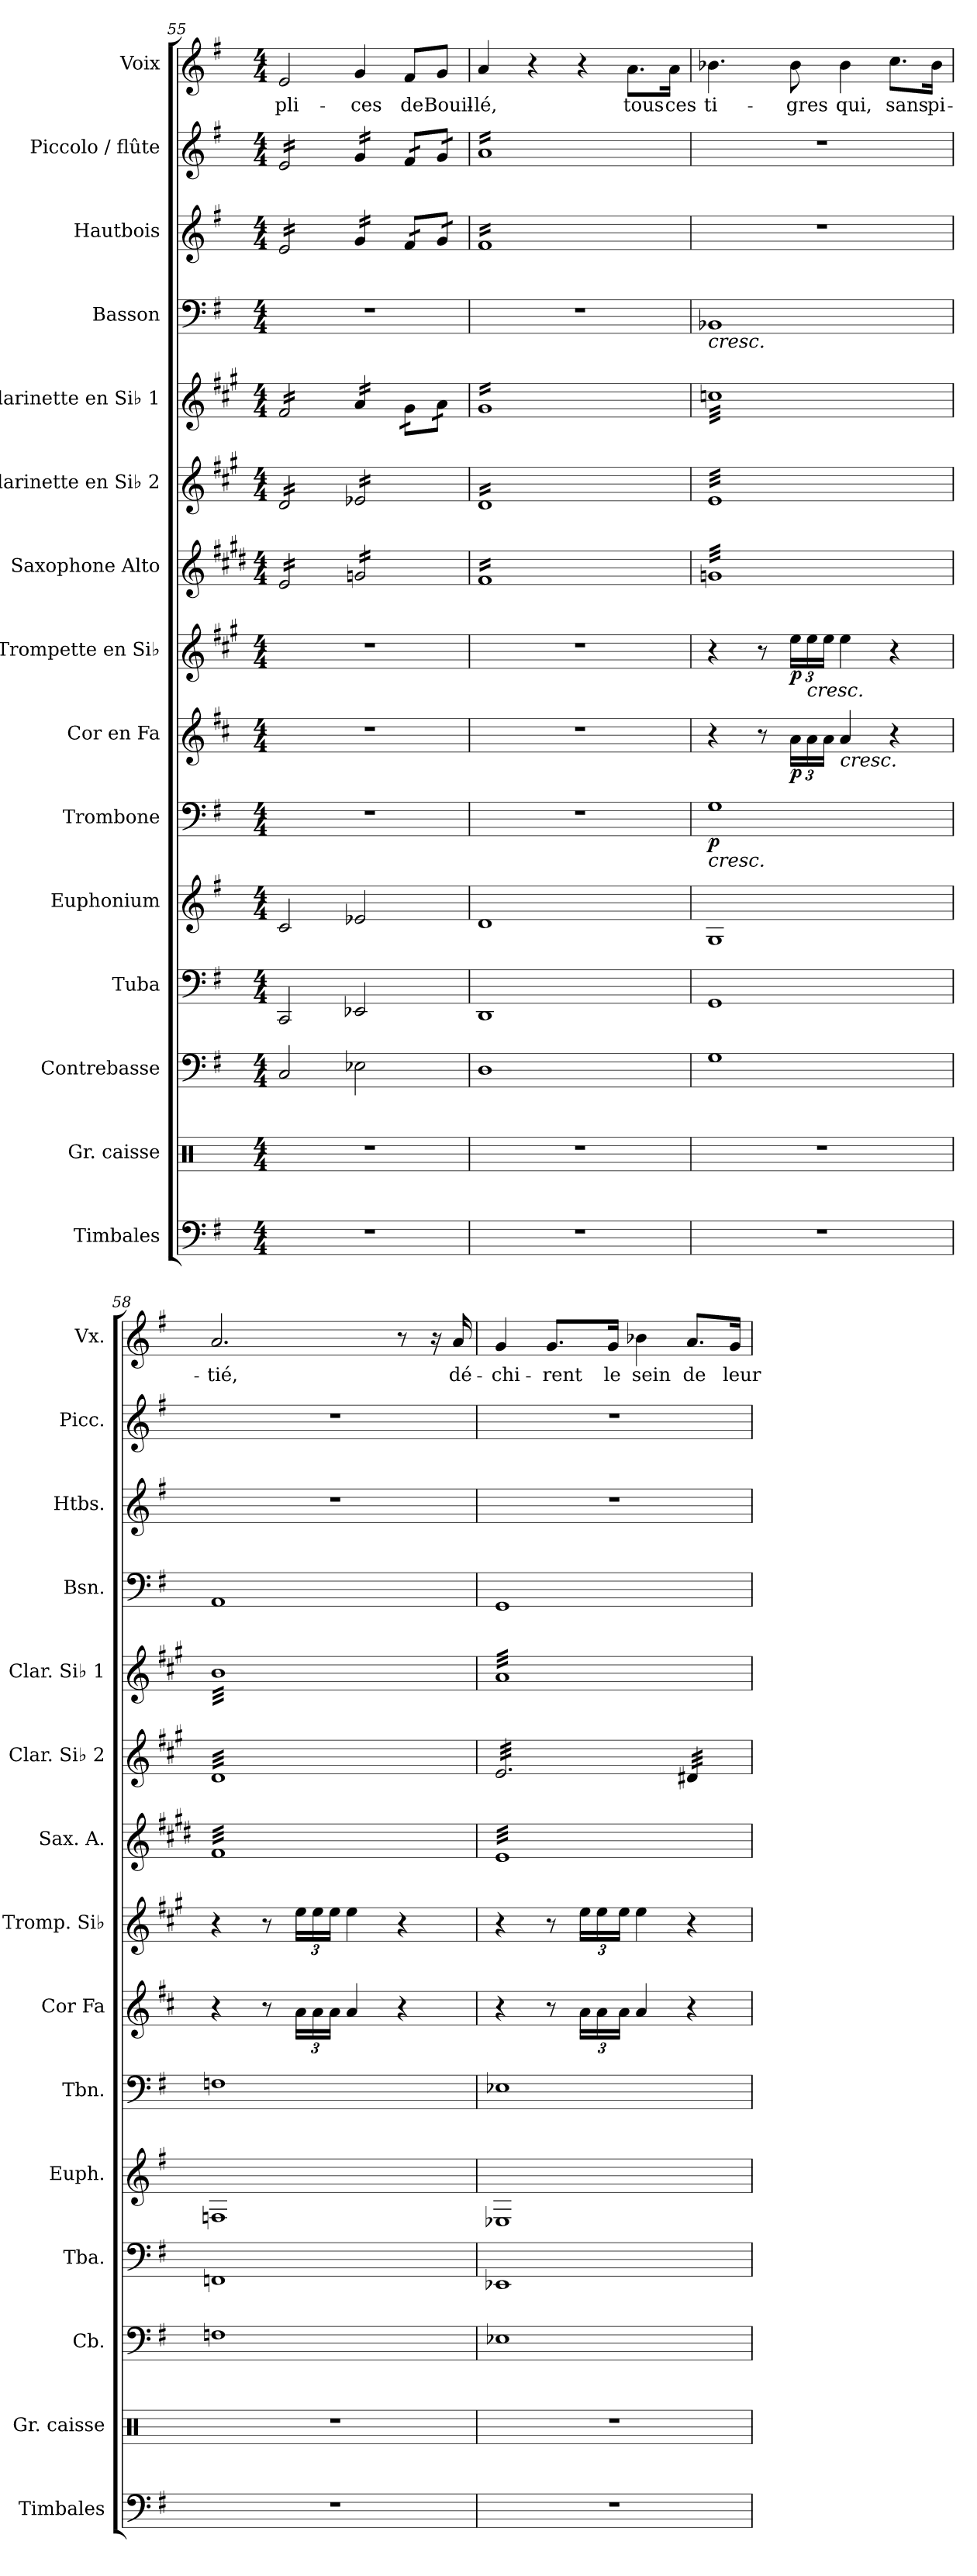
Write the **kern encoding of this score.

**kern	**kern	**kern	**kern	**kern	**kern	**dynam	**kern	**dynam	**kern	**dynam	**kern	**kern	**kern	**kern	**kern	**kern	**kern	**text
*part15	*part14	*part13	*part12	*part11	*part10	*part10	*part9	*part9	*part8	*part8	*part7	*part6	*part5	*part4	*part3	*part2	*part1	*part1
*staff15	*staff14	*staff13	*staff12	*staff11	*staff10	*staff10	*staff9	*staff9	*staff8	*staff8	*staff7	*staff6	*staff5	*staff4	*staff3	*staff2	*staff1	*staff1
*I"Timbales	*I"Gr. caisse	*I"Contrebasse	*I"Tuba	*I"Euphonium	*I"Trombone	*	*I"Cor en Fa	*	*I"Trompette en Si♭	*	*I"Saxophone Alto	*I"Clarinette en Si♭ 2	*I"Clarinette en Si♭ 1	*I"Basson	*I"Hautbois	*I"Piccolo / flûte	*I"Voix	*
*I'Timbales	*I'Gr. caisse	*I'Cb.	*I'Tba.	*I'Euph.	*I'Tbn.	*	*I'Cor Fa	*	*I'Tromp. Si♭	*	*I'Sax. A.	*I'Clar. Si♭ 2	*I'Clar. Si♭ 1	*I'Bsn.	*I'Htbs.	*I'Picc.	*I'Vx.	*
*clefF4	*clefX	*clefF4	*clefF4	*clefG2	*clefF4	*	*clefG2	*	*clefG2	*	*clefG2	*clefG2	*clefG2	*clefF4	*clefG2	*clefG2	*clefG2	*
*ITrd-7c-12	*	*ITrd7c12	*	*ITrd8c14	*	*	*ITrd4c7	*	*ITrd1c2	*	*ITrd5c9	*ITrd1c2	*ITrd1c2	*	*	*ITrd-7c-12	*	*
*k[f#]	*k[]	*k[f#]	*k[f#]	*k[f#]	*k[f#]	*	*k[f#]	*	*k[f#]	*	*k[f#]	*k[f#]	*k[f#]	*k[f#]	*k[f#]	*k[f#]	*k[f#]	*
*M4/4	*M4/4	*M4/4	*M4/4	*M4/4	*M4/4	*	*M4/4	*	*M4/4	*	*M4/4	*M4/4	*M4/4	*M4/4	*M4/4	*M4/4	*M4/4	*
=55	=55	=55	=55	=55	=55	=55	=55	=55	=55	=55	=55	=55	=55	=55	=55	=55	=55	=55
!	!	!	!	!	!	!	!	!	!	!	!	!	!	!	!	!	!	!LO:LY:b
*	*	*	*	*	*	*	*	*	*	*	*tremolo	*	*	*	*	*	*	*
*	*	*	*	*	*	*	*	*	*	*	*	*tremolo	*	*	*	*	*	*
*	*	*	*	*	*	*	*	*	*	*	*	*	*tremolo	*	*	*	*	*
*	*	*	*	*	*	*	*	*	*	*	*	*	*	*	*tremolo	*	*	*
*	*	*	*	*	*	*	*	*	*	*	*	*	*	*	*	*tremolo	*	*
1r	1r	2CC/	2CC/	2C/	1r	.	1r	.	1r	.	16G/LL	16c/LL	16e/LL	1r	16e/LL	16ee/LL	2e/	-pli-
.	.	.	.	.	.	.	.	.	.	.	16G/	16c/	16e/	.	16e/	16ee/	.	.
.	.	.	.	.	.	.	.	.	.	.	16G/	16c/	16e/	.	16e/	16ee/	.	.
.	.	.	.	.	.	.	.	.	.	.	16G/	16c/	16e/	.	16e/	16ee/	.	.
.	.	.	.	.	.	.	.	.	.	.	16G/	16c/	16e/	.	16e/	16ee/	.	.
.	.	.	.	.	.	.	.	.	.	.	16G/	16c/	16e/	.	16e/	16ee/	.	.
.	.	.	.	.	.	.	.	.	.	.	16G/	16c/	16e/	.	16e/	16ee/	.	.
.	.	.	.	.	.	.	.	.	.	.	16G/JJ	16c/JJ	16e/JJ	.	16e/JJ	16ee/JJ	.	.
!	!	!	!	!	!	!	!	!	!	!	!	!	!	!	!	!	!	!LO:LY:b
.	.	2EE-X\	2EE-X/	2E-X/	.	.	.	.	.	.	16B-X/LL	16d-X/LL	16g/LL	.	16g/LL	16gg/LL	4g/	-ces
.	.	.	.	.	.	.	.	.	.	.	16B-X/	16d-X/	16g/	.	16g/	16gg/	.	.
.	.	.	.	.	.	.	.	.	.	.	16B-X/	16d-X/	16g/	.	16g/	16gg/	.	.
.	.	.	.	.	.	.	.	.	.	.	16B-X/	16d-X/	16g/JJ	.	16g/JJ	16gg/JJ	.	.
!	!	!	!	!	!	!	!	!	!	!	!	!	!	!	!	!	!	!LO:LY:b
.	.	.	.	.	.	.	.	.	.	.	16B-X/	16d-X/	16f#\LL	.	16f#/LL	16ff#/LL	8f#/L	de
.	.	.	.	.	.	.	.	.	.	.	16B-X/	16d-X/	16f#\	.	16f#/	16ff#/	.	.
!	!	!	!	!	!	!	!	!	!	!	!	!	!	!	!	!	!	!LO:LY:b
.	.	.	.	.	.	.	.	.	.	.	16B-X/	16d-X/	16g\	.	16g/	16gg/	8g/J	Bouil-
.	.	.	.	.	.	.	.	.	.	.	16B-X/JJ	16d-X/JJ	16g\JJ	.	16g/JJ	16gg/JJ	.	.
=56	=56	=56	=56	=56	=56	=56	=56	=56	=56	=56	=56	=56	=56	=56	=56	=56	=56	=56
!	!	!	!	!	!	!	!	!	!	!	!	!	!	!	!	!	!	!LO:LY:b
1r	1r	1DD	1DD	1D	1r	.	1r	.	1r	.	16ALL	16cLL	16f#LL	1r	16f#LL	16aaLL	4a/	-lé,
.	.	.	.	.	.	.	.	.	.	.	16A	16c	16f#	.	16f#	16aa	.	.
.	.	.	.	.	.	.	.	.	.	.	16A	16c	16f#	.	16f#	16aa	.	.
.	.	.	.	.	.	.	.	.	.	.	16A	16c	16f#	.	16f#	16aa	.	.
.	.	.	.	.	.	.	.	.	.	.	16A	16c	16f#	.	16f#	16aa	4r	.
.	.	.	.	.	.	.	.	.	.	.	16A	16c	16f#	.	16f#	16aa	.	.
.	.	.	.	.	.	.	.	.	.	.	16A	16c	16f#	.	16f#	16aa	.	.
.	.	.	.	.	.	.	.	.	.	.	16A	16c	16f#	.	16f#	16aa	.	.
.	.	.	.	.	.	.	.	.	.	.	16A	16c	16f#	.	16f#	16aa	4r	.
.	.	.	.	.	.	.	.	.	.	.	16A	16c	16f#	.	16f#	16aa	.	.
.	.	.	.	.	.	.	.	.	.	.	16A	16c	16f#	.	16f#	16aa	.	.
.	.	.	.	.	.	.	.	.	.	.	16A	16c	16f#	.	16f#	16aa	.	.
!	!	!	!	!	!	!	!	!	!	!	!	!	!	!	!	!	!	!LO:LY:b
.	.	.	.	.	.	.	.	.	.	.	16A	16c	16f#	.	16f#	16aa	8.a\L	tous
.	.	.	.	.	.	.	.	.	.	.	16A	16c	16f#	.	16f#	16aa	.	.
.	.	.	.	.	.	.	.	.	.	.	16A	16c	16f#	.	16f#	16aa	.	.
!	!	!	!	!	!	!	!	!	!	!	!	!	!	!	!	!	!	!LO:LY:b
.	.	.	.	.	.	.	.	.	.	.	16AJJ	16cJJ	16f#JJ	.	16f#JJ	16aaJJ	16a\Jk	ces
*	*	*	*	*	*	*	*	*	*	*	*	*	*	*	*	*Xtremolo	*	*
*	*	*	*	*	*	*	*	*	*	*	*	*	*	*	*Xtremolo	*	*	*
=57	=57	=57	=57	=57	=57	=57	=57	=57	=57	=57	=57	=57	=57	=57	=57	=57	=57	=57
!	!	!	!	!	!	!	!	!	!	!	!	!	!	!LO:TX:b:i:t=cresc.	!	!	!	!
!	!	!	!	!	!LO:TX:b:i:t=cresc.	!	!	!	!	!	!	!	!	!	!	!	!	!
!	!	!	!	!	!	!LO:DY:b	!	!	!	!	!	!	!	!	!	!	!	!LO:LY:b
1r	1r	1GG	1GG	1GG	1G	p	4r	.	4r	.	32B-XLLL	32dLLL	32b-XLLL	1BB-X	1r	1r	4.b-X\	ti-
.	.	.	.	.	.	.	.	.	.	.	32B-X	32d	32b-X	.	.	.	.	.
.	.	.	.	.	.	.	.	.	.	.	32B-X	32d	32b-X	.	.	.	.	.
.	.	.	.	.	.	.	.	.	.	.	32B-X	32d	32b-X	.	.	.	.	.
.	.	.	.	.	.	.	.	.	.	.	32B-X	32d	32b-X	.	.	.	.	.
.	.	.	.	.	.	.	.	.	.	.	32B-X	32d	32b-X	.	.	.	.	.
.	.	.	.	.	.	.	.	.	.	.	32B-X	32d	32b-X	.	.	.	.	.
.	.	.	.	.	.	.	.	.	.	.	32B-X	32d	32b-X	.	.	.	.	.
.	.	.	.	.	.	.	8r	.	8r	.	32B-X	32d	32b-X	.	.	.	.	.
.	.	.	.	.	.	.	.	.	.	.	32B-X	32d	32b-X	.	.	.	.	.
.	.	.	.	.	.	.	.	.	.	.	32B-X	32d	32b-X	.	.	.	.	.
.	.	.	.	.	.	.	.	.	.	.	32B-X	32d	32b-X	.	.	.	.	.
!	!	!	!	!	!	!	!	!LO:DY:b	!	!LO:DY:b	!	!	!	!	!	!	!	!LO:LY:b
.	.	.	.	.	.	.	24d\LL	p	24dd\LL	p	32B-X	32d	32b-X	.	.	.	8b-\	-gres
.	.	.	.	.	.	.	.	.	.	.	32B-X	32d	32b-X	.	.	.	.	.
!	!	!	!	!	!	!	!	!	!LO:TX:b:i:t=cresc.	!	!	!	!	!	!	!	!	!
.	.	.	.	.	.	.	24d\	.	24dd\	.	.	.	.	.	.	.	.	.
.	.	.	.	.	.	.	.	.	.	.	32B-X	32d	32b-X	.	.	.	.	.
.	.	.	.	.	.	.	24d\JJ	.	24dd\JJ	.	.	.	.	.	.	.	.	.
.	.	.	.	.	.	.	.	.	.	.	32B-X	32d	32b-X	.	.	.	.	.
!	!	!	!	!	!	!	!LO:TX:b:i:t=cresc.	!	!	!	!	!	!	!	!	!	!	!
!	!	!	!	!	!	!	!	!	!	!	!	!	!	!	!	!	!	!LO:LY:b
.	.	.	.	.	.	.	4d/	.	4dd\	.	32B-X	32d	32b-X	.	.	.	4b-\	qui,
.	.	.	.	.	.	.	.	.	.	.	32B-X	32d	32b-X	.	.	.	.	.
.	.	.	.	.	.	.	.	.	.	.	32B-X	32d	32b-X	.	.	.	.	.
.	.	.	.	.	.	.	.	.	.	.	32B-X	32d	32b-X	.	.	.	.	.
.	.	.	.	.	.	.	.	.	.	.	32B-X	32d	32b-X	.	.	.	.	.
.	.	.	.	.	.	.	.	.	.	.	32B-X	32d	32b-X	.	.	.	.	.
.	.	.	.	.	.	.	.	.	.	.	32B-X	32d	32b-X	.	.	.	.	.
.	.	.	.	.	.	.	.	.	.	.	32B-X	32d	32b-X	.	.	.	.	.
!	!	!	!	!	!	!	!	!	!	!	!	!	!	!	!	!	!	!LO:LY:b
.	.	.	.	.	.	.	4r	.	4r	.	32B-X	32d	32b-X	.	.	.	8.cc\L	sans
.	.	.	.	.	.	.	.	.	.	.	32B-X	32d	32b-X	.	.	.	.	.
.	.	.	.	.	.	.	.	.	.	.	32B-X	32d	32b-X	.	.	.	.	.
.	.	.	.	.	.	.	.	.	.	.	32B-X	32d	32b-X	.	.	.	.	.
.	.	.	.	.	.	.	.	.	.	.	32B-X	32d	32b-X	.	.	.	.	.
.	.	.	.	.	.	.	.	.	.	.	32B-X	32d	32b-X	.	.	.	.	.
!	!	!	!	!	!	!	!	!	!	!	!	!	!	!	!	!	!	!LO:LY:b
.	.	.	.	.	.	.	.	.	.	.	32B-X	32d	32b-X	.	.	.	16b-\Jk	pi-
.	.	.	.	.	.	.	.	.	.	.	32B-XJJJ	32dJJJ	32b-XJJJ	.	.	.	.	.
=58	=58	=58	=58	=58	=58	=58	=58	=58	=58	=58	=58	=58	=58	=58	=58	=58	=58	=58
!	!	!	!	!	!	!	!	!	!	!	!	!	!	!	!	!	!	!LO:LY:b
1r	1r	1FFn	1FFn	1FFn	1Fn	.	4r	.	4r	.	32ALLL	32cLLL	32aLLL	1AA	1r	1r	2.a/	-tié,
.	.	.	.	.	.	.	.	.	.	.	32A	32c	32a	.	.	.	.	.
.	.	.	.	.	.	.	.	.	.	.	32A	32c	32a	.	.	.	.	.
.	.	.	.	.	.	.	.	.	.	.	32A	32c	32a	.	.	.	.	.
.	.	.	.	.	.	.	.	.	.	.	32A	32c	32a	.	.	.	.	.
.	.	.	.	.	.	.	.	.	.	.	32A	32c	32a	.	.	.	.	.
.	.	.	.	.	.	.	.	.	.	.	32A	32c	32a	.	.	.	.	.
.	.	.	.	.	.	.	.	.	.	.	32A	32c	32a	.	.	.	.	.
.	.	.	.	.	.	.	8r	.	8r	.	32A	32c	32a	.	.	.	.	.
.	.	.	.	.	.	.	.	.	.	.	32A	32c	32a	.	.	.	.	.
.	.	.	.	.	.	.	.	.	.	.	32A	32c	32a	.	.	.	.	.
.	.	.	.	.	.	.	.	.	.	.	32A	32c	32a	.	.	.	.	.
.	.	.	.	.	.	.	24d\LL	.	24dd\LL	.	32A	32c	32a	.	.	.	.	.
.	.	.	.	.	.	.	.	.	.	.	32A	32c	32a	.	.	.	.	.
.	.	.	.	.	.	.	24d\	.	24dd\	.	.	.	.	.	.	.	.	.
.	.	.	.	.	.	.	.	.	.	.	32A	32c	32a	.	.	.	.	.
.	.	.	.	.	.	.	24d\JJ	.	24dd\JJ	.	.	.	.	.	.	.	.	.
.	.	.	.	.	.	.	.	.	.	.	32A	32c	32a	.	.	.	.	.
.	.	.	.	.	.	.	4d/	.	4dd\	.	32A	32c	32a	.	.	.	.	.
.	.	.	.	.	.	.	.	.	.	.	32A	32c	32a	.	.	.	.	.
.	.	.	.	.	.	.	.	.	.	.	32A	32c	32a	.	.	.	.	.
.	.	.	.	.	.	.	.	.	.	.	32A	32c	32a	.	.	.	.	.
.	.	.	.	.	.	.	.	.	.	.	32A	32c	32a	.	.	.	.	.
.	.	.	.	.	.	.	.	.	.	.	32A	32c	32a	.	.	.	.	.
.	.	.	.	.	.	.	.	.	.	.	32A	32c	32a	.	.	.	.	.
.	.	.	.	.	.	.	.	.	.	.	32A	32c	32a	.	.	.	.	.
.	.	.	.	.	.	.	4r	.	4r	.	32A	32c	32a	.	.	.	8r	.
.	.	.	.	.	.	.	.	.	.	.	32A	32c	32a	.	.	.	.	.
.	.	.	.	.	.	.	.	.	.	.	32A	32c	32a	.	.	.	.	.
.	.	.	.	.	.	.	.	.	.	.	32A	32c	32a	.	.	.	.	.
.	.	.	.	.	.	.	.	.	.	.	32A	32c	32a	.	.	.	16r	.
.	.	.	.	.	.	.	.	.	.	.	32A	32c	32a	.	.	.	.	.
!	!	!	!	!	!	!	!	!	!	!	!	!	!	!	!	!	!	!LO:LY:b
.	.	.	.	.	.	.	.	.	.	.	32A	32c	32a	.	.	.	16a/	dé-
.	.	.	.	.	.	.	.	.	.	.	32AJJJ	32cJJJ	32aJJJ	.	.	.	.	.
=59	=59	=59	=59	=59	=59	=59	=59	=59	=59	=59	=59	=59	=59	=59	=59	=59	=59	=59
!	!	!	!	!	!	!	!	!	!	!	!	!	!	!	!	!	!	!LO:LY:b
1r	1r	1EE-X	1EE-X	1EE-X	1E-X	.	4r	.	4r	.	32GLLL	32d/LLL	32gLLL	1GG	1r	1r	4g/	-chi-
.	.	.	.	.	.	.	.	.	.	.	32G	32d/	32g	.	.	.	.	.
.	.	.	.	.	.	.	.	.	.	.	32G	32d/	32g	.	.	.	.	.
.	.	.	.	.	.	.	.	.	.	.	32G	32d/	32g	.	.	.	.	.
.	.	.	.	.	.	.	.	.	.	.	32G	32d/	32g	.	.	.	.	.
.	.	.	.	.	.	.	.	.	.	.	32G	32d/	32g	.	.	.	.	.
.	.	.	.	.	.	.	.	.	.	.	32G	32d/	32g	.	.	.	.	.
.	.	.	.	.	.	.	.	.	.	.	32G	32d/	32g	.	.	.	.	.
!	!	!	!	!	!	!	!	!	!	!	!	!	!	!	!	!	!	!LO:LY:b
.	.	.	.	.	.	.	8r	.	8r	.	32G	32d/	32g	.	.	.	8.g/L	-rent
.	.	.	.	.	.	.	.	.	.	.	32G	32d/	32g	.	.	.	.	.
.	.	.	.	.	.	.	.	.	.	.	32G	32d/	32g	.	.	.	.	.
.	.	.	.	.	.	.	.	.	.	.	32G	32d/	32g	.	.	.	.	.
.	.	.	.	.	.	.	24d\LL	.	24dd\LL	.	32G	32d/	32g	.	.	.	.	.
.	.	.	.	.	.	.	.	.	.	.	32G	32d/	32g	.	.	.	.	.
.	.	.	.	.	.	.	24d\	.	24dd\	.	.	.	.	.	.	.	.	.
!	!	!	!	!	!	!	!	!	!	!	!	!	!	!	!	!	!	!LO:LY:b
.	.	.	.	.	.	.	.	.	.	.	32G	32d/	32g	.	.	.	16g/Jk	le
.	.	.	.	.	.	.	24d\JJ	.	24dd\JJ	.	.	.	.	.	.	.	.	.
.	.	.	.	.	.	.	.	.	.	.	32G	32d/	32g	.	.	.	.	.
!	!	!	!	!	!	!	!	!	!	!	!	!	!	!	!	!	!	!LO:LY:b
.	.	.	.	.	.	.	4d/	.	4dd\	.	32G	32d/	32g	.	.	.	4b-X\	sein
.	.	.	.	.	.	.	.	.	.	.	32G	32d/	32g	.	.	.	.	.
.	.	.	.	.	.	.	.	.	.	.	32G	32d/	32g	.	.	.	.	.
.	.	.	.	.	.	.	.	.	.	.	32G	32d/	32g	.	.	.	.	.
.	.	.	.	.	.	.	.	.	.	.	32G	32d/	32g	.	.	.	.	.
.	.	.	.	.	.	.	.	.	.	.	32G	32d/	32g	.	.	.	.	.
.	.	.	.	.	.	.	.	.	.	.	32G	32d/	32g	.	.	.	.	.
.	.	.	.	.	.	.	.	.	.	.	32G	32d/JJJ	32g	.	.	.	.	.
!	!	!	!	!	!	!	!	!	!	!	!	!	!	!	!	!	!	!LO:LY:b
.	.	.	.	.	.	.	4r	.	4r	.	32G	32c#X/LLL	32g	.	.	.	8.a/L	de
.	.	.	.	.	.	.	.	.	.	.	32G	32c#X/	32g	.	.	.	.	.
.	.	.	.	.	.	.	.	.	.	.	32G	32c#X/	32g	.	.	.	.	.
.	.	.	.	.	.	.	.	.	.	.	32G	32c#X/	32g	.	.	.	.	.
.	.	.	.	.	.	.	.	.	.	.	32G	32c#X/	32g	.	.	.	.	.
.	.	.	.	.	.	.	.	.	.	.	32G	32c#X/	32g	.	.	.	.	.
!	!	!	!	!	!	!	!	!	!	!	!	!	!	!	!	!	!	!LO:LY:b
.	.	.	.	.	.	.	.	.	.	.	32G	32c#X/	32g	.	.	.	16g/Jk	leur
.	.	.	.	.	.	.	.	.	.	.	32GJJJ	32c#X/JJJ	32gJJJ	.	.	.	.	.
*	*	*	*	*	*	*	*	*	*	*	*	*	*Xtremolo	*	*	*	*	*
*	*	*	*	*	*	*	*	*	*	*	*	*Xtremolo	*	*	*	*	*	*
*	*	*	*	*	*	*	*	*	*	*	*Xtremolo	*	*	*	*	*	*	*
=	=	=	=	=	=	=	=	=	=	=	=	=	=	=	=	=	=	=
*-	*-	*-	*-	*-	*-	*-	*-	*-	*-	*-	*-	*-	*-	*-	*-	*-	*-	*-
